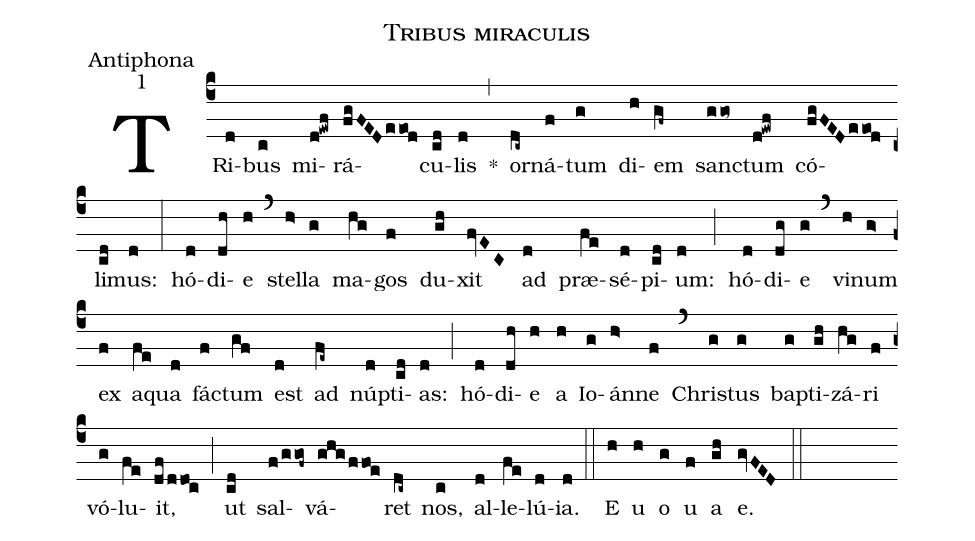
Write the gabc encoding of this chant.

name:Tribus miraculis;
office-part:Antiphona;
mode:1;
%%
(c4) TRi(d)bus(c) mi(d!ewf)rá(fg/FED/eeod)cu(cd)lis(d) *(,) or(dc~)ná(f)tum(g) di(h)em(gf~) san(ggo~)ctum(d!ewf) có(fgFED/eeod)li(cd)mus:(d) (:) hó(d)di(dh)e(h) (`) stel(h>)la(g) ma(hg)gos(f) du(gh)xit(fvEC) ad(d) præ(fe)sé(d)pi(cd)um:(d) (;) hó(d)di(dg)e(g) (`) vi(h)num(g>) ex(f) a(fe)qua(d) fá(f)ctum(gf) est(d) ad(fe~) nú(d)pti(cd)as:(d) (;) hó(d)di(dh)e(h) a(h) Io(g)án(h>)ne(f) (`) Chri(g)stus(g) ba(g)pti(gh)zá(hg)ri(f) vó(g)lu(fe)it,(df/ddoc) (;) ut(cd) sal(f/ggof~)vá(ghgffoe)ret(dc~) nos,(c) al(d)le(fe)lú(d)ia.(d) (::) E(h) u(h) o(g) u(f) a(gh) e.(gvFED) (::)
